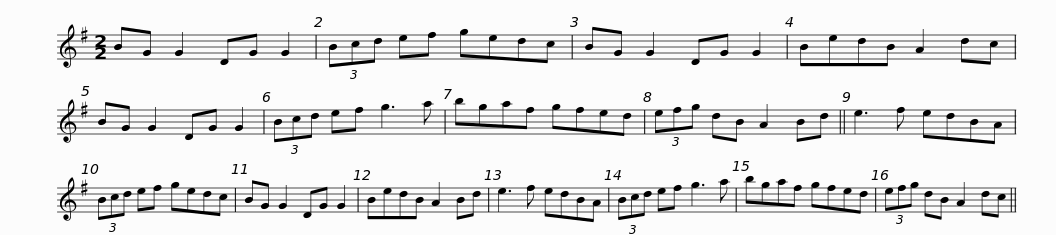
X:1
L:1/8
M:2/2
I:linebreak $
K:G
V:1 treble
V:1
 BG G2 DG G2 | (3Bcd ef gedc | BG G2 DG G2 | BedB A2 dc | BG G2 DG G2 | %5
 (3Bcd ef g3 a |$ bgaf gfed | (3efg dB A2 Bd || e3 f edBA | (3Bcd ef gedc | %10
 BG G2 DG G2 | BedB A2 Bd |$ e3 f edBA | (3Bcd ef g3 a | bgaf gfed | %15
 (3efg dB A2 dc || %16
